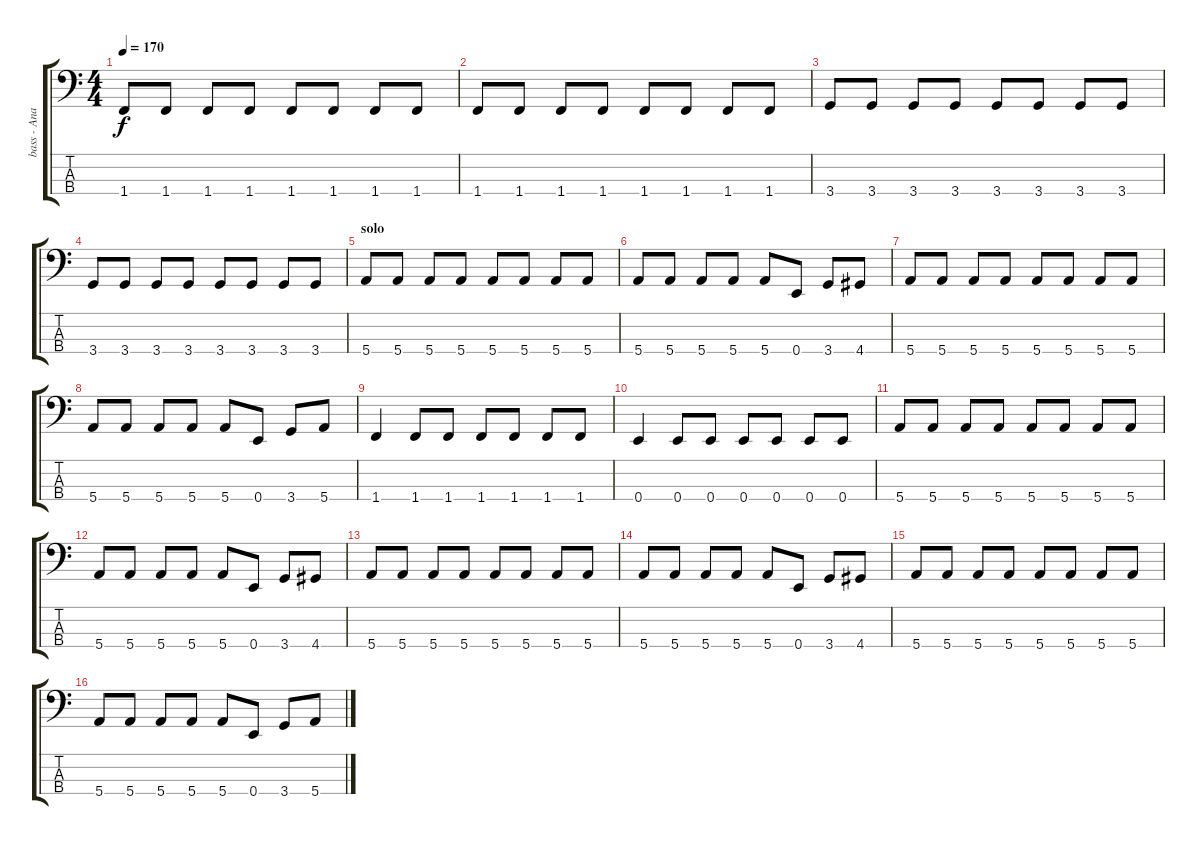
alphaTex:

\track ("bass - Anas" "bass - Ana") {instrument electricbasspick}
\staff {score tabs}
\tuning (G2 D2 A1 E1) {hide}
\ts (4 4)
\tempo 170
\clef f4
\ks c
1.4.8{dy f} 1.4.8 1.4.8 1.4.8 1.4.8 1.4.8 1.4.8 1.4.8 |
1.4.8 1.4.8 1.4.8 1.4.8 1.4.8 1.4.8 1.4.8 1.4.8 |
3.4.8 3.4.8 3.4.8 3.4.8 3.4.8 3.4.8 3.4.8 3.4.8 |
3.4.8 3.4.8 3.4.8 3.4.8 3.4.8 3.4.8 3.4.8 3.4.8 |
\section ("" "solo")
5.4.8 5.4.8 5.4.8 5.4.8 5.4.8 5.4.8 5.4.8 5.4.8 |
5.4.8 5.4.8 5.4.8 5.4.8 5.4.8 0.4.8 3.4.8 4.4.8 |
5.4.8 5.4.8 5.4.8 5.4.8 5.4.8 5.4.8 5.4.8 5.4.8 |
5.4.8 5.4.8 5.4.8 5.4.8 5.4.8 0.4.8 3.4.8 5.4.8 |
1.4.4 1.4.8 1.4.8 1.4.8 1.4.8 1.4.8 1.4.8 |
0.4.4 0.4.8 0.4.8 0.4.8 0.4.8 0.4.8 0.4.8 |
5.4.8 5.4.8 5.4.8 5.4.8 5.4.8 5.4.8 5.4.8 5.4.8 |
5.4.8 5.4.8 5.4.8 5.4.8 5.4.8 0.4.8 3.4.8 4.4.8 |
5.4.8 5.4.8 5.4.8 5.4.8 5.4.8 5.4.8 5.4.8 5.4.8 |
5.4.8 5.4.8 5.4.8 5.4.8 5.4.8 0.4.8 3.4.8 4.4.8 |
5.4.8 5.4.8 5.4.8 5.4.8 5.4.8 5.4.8 5.4.8 5.4.8 |
5.4.8 5.4.8 5.4.8 5.4.8 5.4.8 0.4.8 3.4.8 5.4.8
